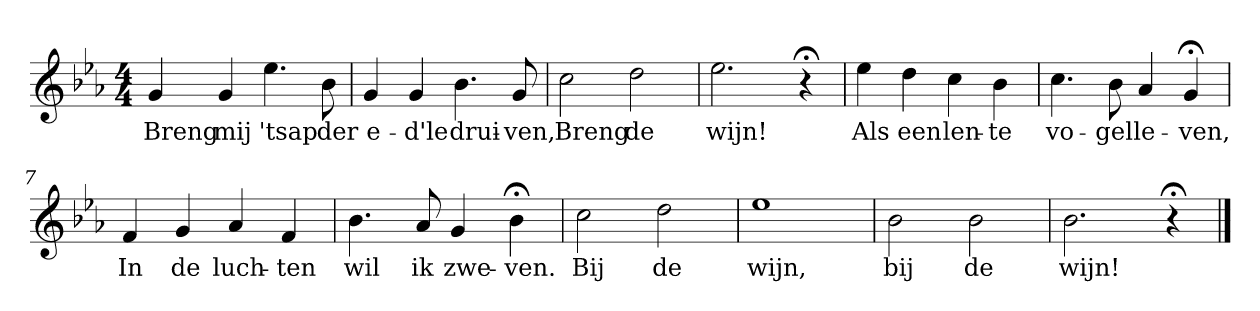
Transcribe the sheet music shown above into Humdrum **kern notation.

**kern	**text
*part1	*part1
*staff1	*staff1
*k[b-e-a-]	*
*E-:	*
*M4/4	*
*MM120	*
=1	=1
4g	Breng
4g	mij
4.ee-	'tsap
8b-	der
=2	=2
4g	e-
4g	-d'le
4.b-	drui-
8g	-ven,
=3	=3
2cc	Breng
2dd	de
=4	=4
2.ee-	wijn!
4r;<	.
=5	=5
4ee-	Als
4dd	een
4cc	len-
4b-	-te
=6	=6
4.cc	vo-
8b-	-gel
4a-	le-
4g;<	-ven,
=7	=7
4f	In
4g	de
4a-	luch-
4f	-ten
=8	=8
4.b-	wil
8a-	ik
4g	zwe-
4b-;<	-ven.
=9	=9
2cc	Bij
2dd	de
=10	=10
1ee-	wijn,
=11	=11
2b-	bij
2b-	de
=12	=12
2.b-	wijn!
4r;<	.
==	==
*-	*-
